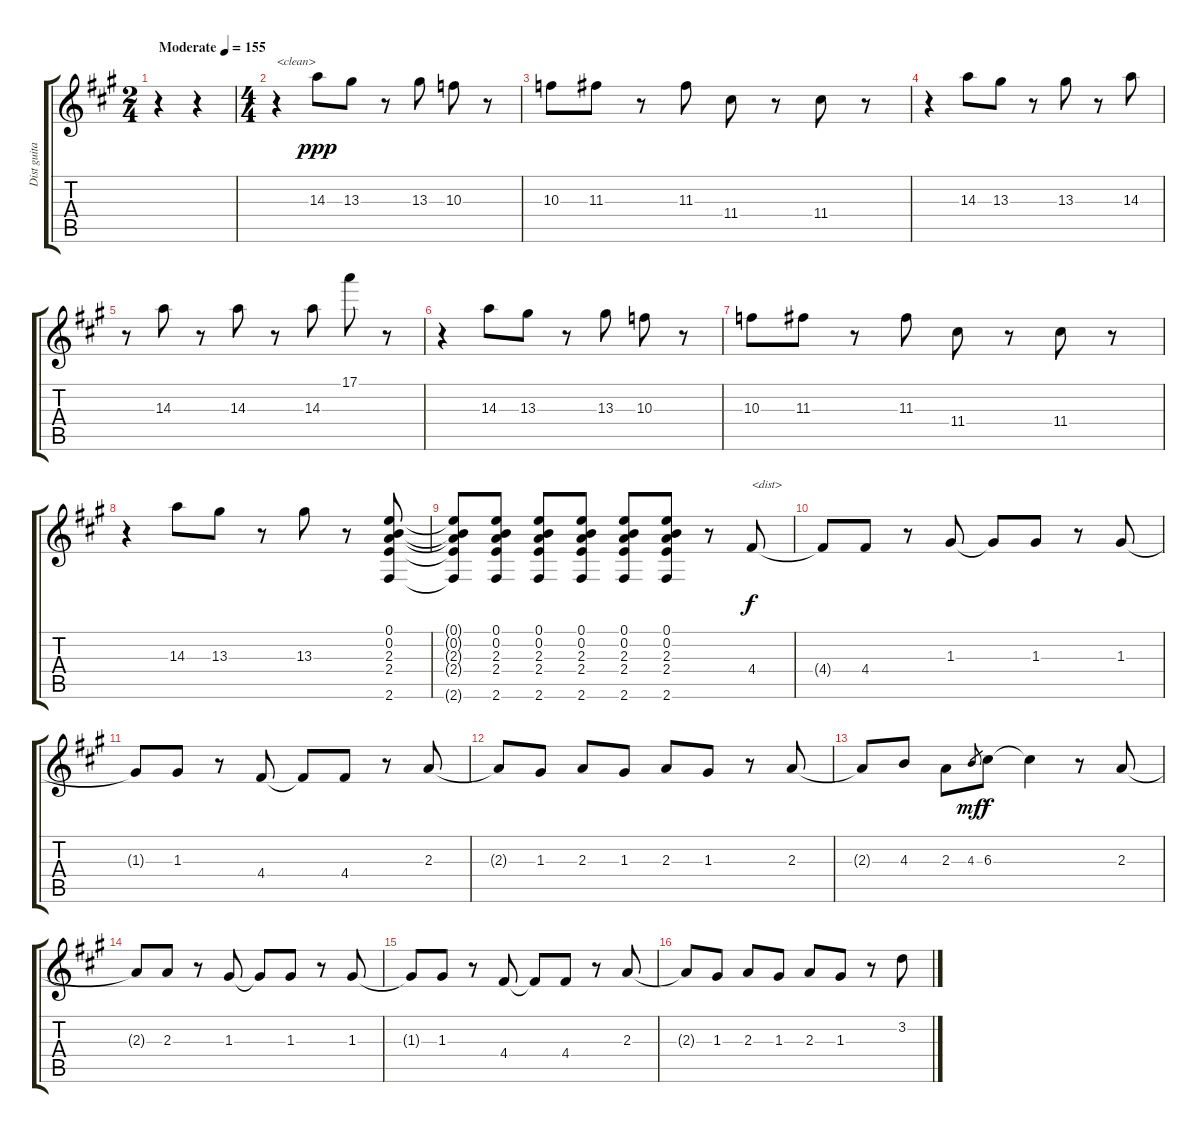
\track ("Dist guitar 1" "Dist guita") {instrument distortionguitar}
\staff {score tabs}
\tuning (E4 B3 G3 D3 A2 E2) {hide}
\ts (2 4)
\tempo (155 "Moderate")
\clef g2
\ks a
r.4{dy ppp instrument distortionguitar} r.4 |
\ts (4 4)
r.4{txt "<clean>"} 14.3.8 13.3.8 r.8 13.3.8 10.3.8 r.8 |
10.3.8 11.3.8 r.8 11.3.8 11.4.8 r.8 11.4.8 r.8 |
r.4 14.3.8 13.3.8 r.8 13.3.8 r.8 14.3.8 |
r.8 14.3.8 r.8 14.3.8 r.8 14.3.8 17.1.8 r.8 |
r.4 14.3.8 13.3.8 r.8 13.3.8 10.3.8 r.8 |
10.3.8 11.3.8 r.8 11.3.8 11.4.8 r.8 11.4.8 r.8 |
r.4 14.3.8 13.3.8 r.8 13.3.8 r.8 (0.1 0.2 2.3 2.4 2.6).8 |
(0.1{t} 0.2{t} 2.3{t} 2.4{t} 2.6{t}).8 (0.1 0.2 2.3 2.4 2.6).8 (0.1 0.2 2.3 2.4 2.6).8 (0.1 0.2 2.3 2.4 2.6).8 (0.1 0.2 2.3 2.4 2.6).8 (0.1 0.2 2.3 2.4 2.6).8 r.8 4.4.8{txt "<dist>" dy f} |
4.4{t}.8 4.4.8 r.8 1.3.8 1.3{t}.8 1.3.8 r.8 1.3.8 |
1.3{t}.8 1.3.8 r.8 4.4.8 4.4{t}.8 4.4.8 r.8 2.3.8 |
2.3{t}.8 1.3.8 2.3.8 1.3.8 2.3.8 1.3.8 r.8 2.3.8 |
2.3{t}.8 4.3.8 2.3.8 4.3.8{gr dy mf} 6.3.8{dy f} 6.3{t}.4 r.8 2.3.8 |
2.3{t}.8 2.3.8 r.8 1.3.8 1.3{t}.8 1.3.8 r.8 1.3.8 |
1.3{t}.8 1.3.8 r.8 4.4.8 4.4{t}.8 4.4.8 r.8 2.3.8 |
2.3{t}.8 1.3.8 2.3.8 1.3.8 2.3.8 1.3.8 r.8 3.2.8
